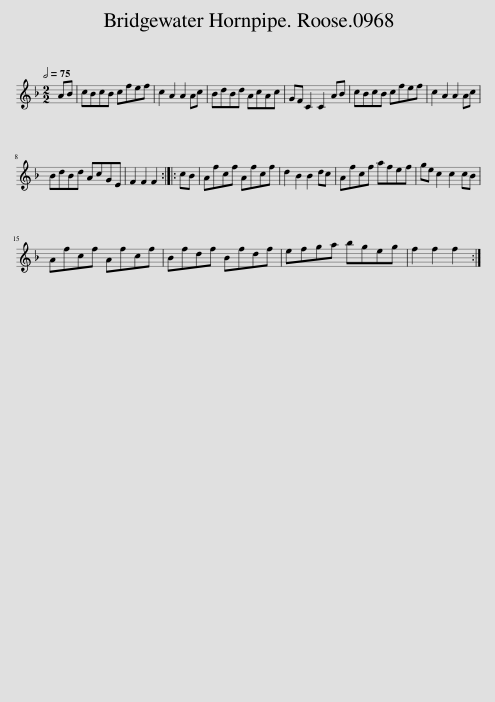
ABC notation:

X:1
L:1/8
Q:1/2=75
M:2/2
I:linebreak $
K:F
V:1 treble
V:1
 AB | cBcB cfef | c2 A2 A2 Ac | BdBd AcAc | GF C2 C2 AB | %5
 cBcB cfef | c2 A2 A2 Ac |$ BdBd AcGE | F2 F2 F2 :: cB | %10
 Afcf Afcf | d2 B2 B2 dc | Afcf afef | ge c2 c2 cB |$ Afcf Afcf | %15
 Bfdf Bfdf | efga bgeg | f2 f2 f2 :| %18
